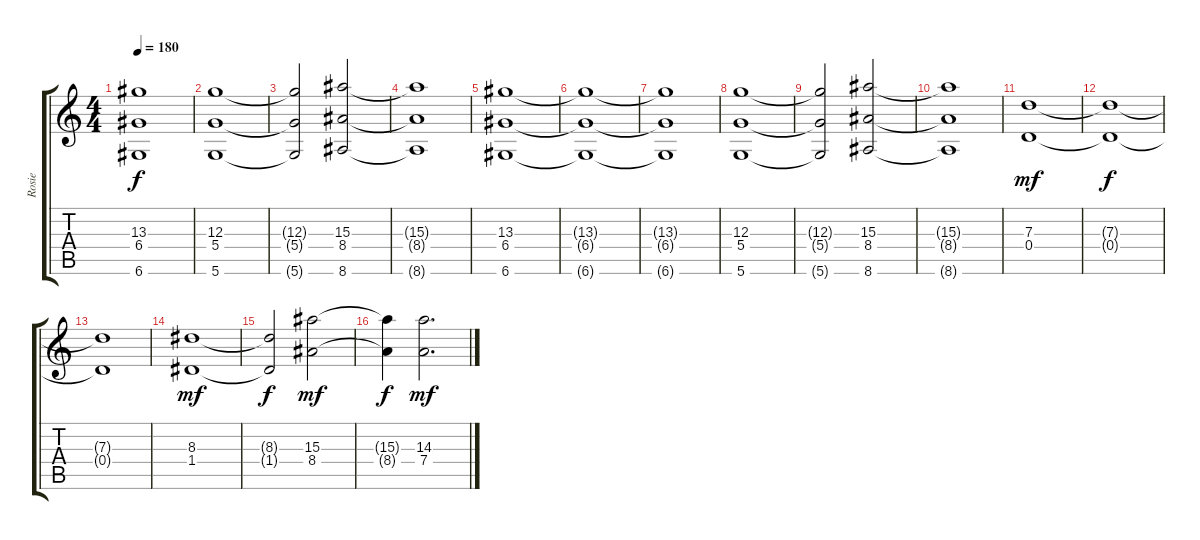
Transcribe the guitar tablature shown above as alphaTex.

\track ("Rosie" "Rosie") {instrument stringensemble1}
\staff {score tabs}
\tuning (E5 B4 G4 D4 A3 D3) {hide}
\ts (4 4)
\tempo 180
\clef g2
\ks c
(13.3{t} 6.4{t} 6.6{t}).1{dy f} |
(12.3 5.4 5.6).1 |
(12.3{t} 5.4{t} 5.6{t}).2 (15.3 8.4 8.6).2 |
(15.3{t} 8.4{t} 8.6{t}).1 |
(13.3 6.4 6.6).1 |
(13.3{t} 6.4{t} 6.6{t}).1 |
(13.3{t} 6.4{t} 6.6{t}).1 |
(12.3 5.4 5.6).1 |
(12.3{t} 5.4{t} 5.6{t}).2 (15.3 8.4 8.6).2 |
(15.3{t} 8.4{t} 8.6{t}).1 |
(7.3 0.4).1{dy mf} |
(7.3{t} 0.4{t}).1{dy f} |
(7.3{t} 0.4{t}).1 |
(8.3 1.4).1{dy mf} |
(8.3{t} 1.4{t}).2{dy f} (15.3 8.4).2{dy mf} |
(15.3{t} 8.4{t}).4{dy f} (14.3 7.4).2{d dy mf}
